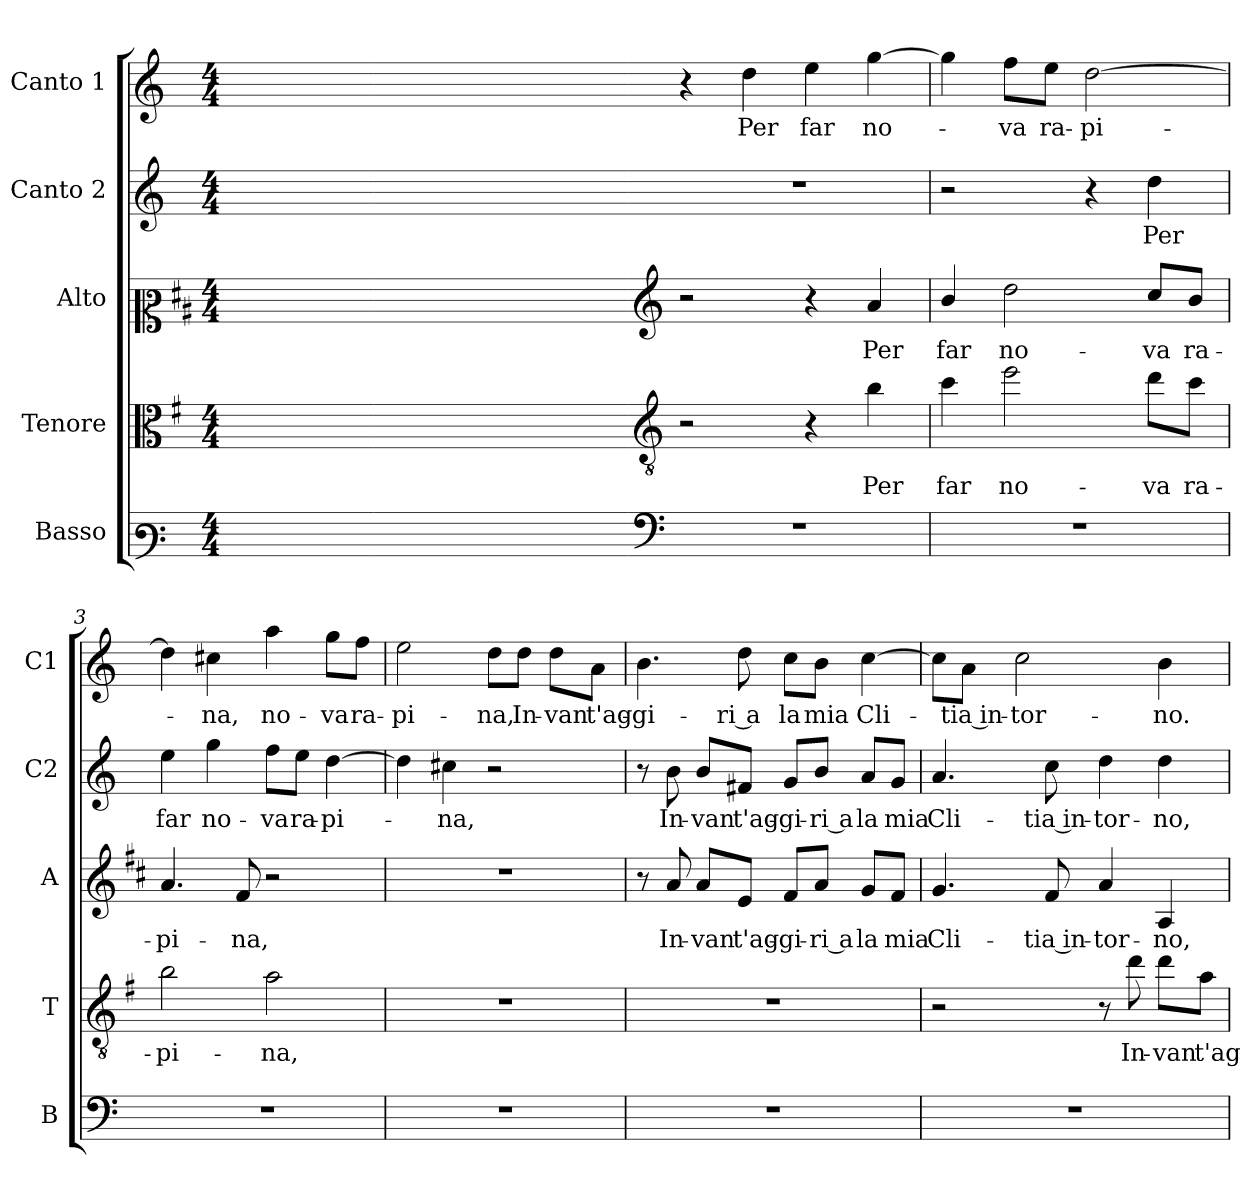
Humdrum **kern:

**kern	**kern	**text	**kern	**text	**kern	**text	**kern	**text
*part5	*part4	*part4	*part3	*part3	*part2	*part2	*part1	*part1
*staff5	*staff4	*staff4	*staff3	*staff3	*staff2	*staff2	*staff1	*staff1
*I"Basso	*I"Tenore	*	*I"Alto	*	*I"Canto 2	*	*I"Canto 1	*
*I'B	*I'T	*	*I'A	*	*I'C2	*	*I'C1	*
*clefF3	*clefC3	*	*clefC2	*	*clefG2	*	*clefG2	*
*	*ITrd4c7	*	*ITrd1c2	*	*	*	*	*
*k[]	*k[]	*	*k[]	*	*k[]	*	*k[]	*
*C:	*C:	*	*C:	*	*C:	*	*C:	*
*M4/4	*M4/4	*	*M4/4	*	*M4/4	*	*M4/4	*
=	=	=	=	=	=	=	=	=
1ryy	1ryy	.	1ryy	.	1ryy	.	1ryy	.
=1X-	=1X-	=1X-	=1X-	=1X-	=1X-	=1X-	=1X-	=1X-
4ryy	4ryy	.	4ryy	.	4ryy	.	4ryy	.
4ryy	4ryy	.	4ryy	.	4ryy	.	4ryy	.
4ryy	4ryy	.	4ryy	.	4ryy	.	4ryy	.
4ryy	4ryy	.	4ryy	.	4ryy	.	4ryy	.
=1-	=1-	=1-	=1-	=1-	=1-	=1-	=1-	=1-
*clefF4	*clefGv2	*	*clefG2	*	*	*	*	*
1r	2r	.	2r	.	1r	.	4r	.
!	!	!	!	!	!	!	!	!LO:LY:b
.	.	.	.	.	.	.	4dd\	Per
!	!	!	!	!	!	!	!	!LO:LY:b
.	4r	.	4r	.	.	.	4ee\	far
!	!	!LO:LY:b	!	!LO:LY:b	!	!	!	!LO:LY:b
.	4e\	Per	4g/	Per	.	.	[4gg\	no-
=2	=2	=2	=2	=2	=2	=2	=2	=2
!	!	!LO:LY:b	!	!LO:LY:b	!	!	!	!
1r	4f\	far	4a/	far	2r	.	4gg\]	.
!	!	!LO:LY:b	!	!LO:LY:b	!	!	!	!LO:LY:b
.	2a\	no-	2cc\	no-	.	.	8ff\L	-va
!	!	!	!	!	!	!	!	!LO:LY:b
.	.	.	.	.	.	.	8ee\J	ra-
!	!	!	!	!	!	!	!	!LO:LY:b
.	.	.	.	.	4r	.	[2dd\	-pi-
!	!	!LO:LY:b	!	!LO:LY:b	!	!LO:LY:b	!	!
.	8g\L	-va	8b/L	-va	4dd\	Per	.	.
!	!	!LO:LY:b	!	!LO:LY:b	!	!	!	!
.	8f\J	ra-	8a/J	ra-	.	.	.	.
=3	=3	=3	=3	=3	=3	=3	=3	=3
!	!	!LO:LY:b	!	!LO:LY:b	!	!LO:LY:b	!	!
1r	2e\	-pi-	4.g/	-pi-	4ee\	far	4dd\]	.
!	!	!	!	!	!	!LO:LY:b	!	!LO:LY:b
.	.	.	.	.	4gg\	no-	4cc#X\	-na,
!	!	!	!	!LO:LY:b	!	!	!	!
.	.	.	8e/	-na,	.	.	.	.
!	!	!LO:LY:b	!	!	!	!LO:LY:b	!	!LO:LY:b
.	2d\	-na,	2r	.	8ff\L	-va	4aa\	no-
!	!	!	!	!	!	!LO:LY:b	!	!
.	.	.	.	.	8ee\J	ra-	.	.
!	!	!	!	!	!	!LO:LY:b	!	!LO:LY:b
.	.	.	.	.	[4dd\	-pi-	8gg\L	-va
!	!	!	!	!	!	!	!	!LO:LY:b
.	.	.	.	.	.	.	8ff\J	ra-
=4	=4	=4	=4	=4	=4	=4	=4	=4
!	!	!	!	!	!	!	!	!LO:LY:b
1r	1r	.	1r	.	4dd\]	.	2ee\	-pi-
!	!	!	!	!	!	!LO:LY:b	!	!
.	.	.	.	.	4cc#X\	-na,	.	.
!	!	!	!	!	!	!	!	!LO:LY:b
.	.	.	.	.	2r	.	8dd\L	-na,
!	!	!	!	!	!	!	!	!LO:LY:b
.	.	.	.	.	.	.	8dd\J	In-
!	!	!	!	!	!	!	!	!LO:LY:b
.	.	.	.	.	.	.	8dd\L	-van
!	!	!	!	!	!	!	!	!LO:LY:b
.	.	.	.	.	.	.	8a\J	t'ag-
!!LO:LB:g=z
=5	=5	=5	=5	=5	=5	=5	=5	=5
!	!	!	!	!	!	!	!	!LO:LY:b
1r	1r	.	8r	.	8r	.	4.b\	-gi-
!	!	!	!	!LO:LY:b	!	!LO:LY:b	!	!
.	.	.	8g/	In-	8b\	In-	.	.
!	!	!	!	!LO:LY:b	!	!LO:LY:b	!	!
.	.	.	8g/L	-van	8b/L	-van	.	.
!	!	!	!	!LO:LY:b	!	!LO:LY:b	!	!LO:LY:b
.	.	.	8d/J	t'ag-	8f#X/J	t'ag-	8dd\	-ri a
!	!	!	!	!LO:LY:b	!	!LO:LY:b	!	!LO:LY:b
.	.	.	8e/L	-gi-	8g/L	-gi-	8cc\L	la
!	!	!	!	!LO:LY:b	!	!LO:LY:b	!	!LO:LY:b
.	.	.	8g/J	-ri a	8b/J	-ri a	8b\J	mia
!	!	!	!	!LO:LY:b	!	!LO:LY:b	!	!LO:LY:b
.	.	.	8f/L	la	8a/L	la	[4cc\	Cli-
!	!	!	!	!LO:LY:b	!	!LO:LY:b	!	!
.	.	.	8e/J	mia	8g/J	mia	.	.
=6	=6	=6	=6	=6	=6	=6	=6	=6
!	!	!	!	!LO:LY:b	!	!LO:LY:b	!	!
1r	2r	.	4.f/	Cli-	4.a/	Cli-	8cc\L]	.
!	!	!	!	!	!	!	!	!LO:LY:b
.	.	.	.	.	.	.	8a\J	-tia in-
!	!	!	!	!	!	!	!	!LO:LY:b
.	.	.	.	.	.	.	2cc\	-tor-
!	!	!	!	!LO:LY:b	!	!LO:LY:b	!	!
.	.	.	8e/	-tia in-	8cc\	-tia in-	.	.
!	!	!	!	!LO:LY:b	!	!LO:LY:b	!	!
.	8r	.	4g/	-tor-	4dd\	-tor-	.	.
!	!	!LO:LY:b	!	!	!	!	!	!
.	8g\	In-	.	.	.	.	.	.
!	!	!LO:LY:b	!	!LO:LY:b	!	!LO:LY:b	!	!LO:LY:b
.	8g\L	-van	4G/	-no,	4dd\	-no,	4b\	-no.
!	!	!LO:LY:b	!	!	!	!	!	!
.	8d\J	t'ag-	.	.	.	.	.	.
=	=	=	=	=	=	=	=	=
*-	*-	*-	*-	*-	*-	*-	*-	*-
